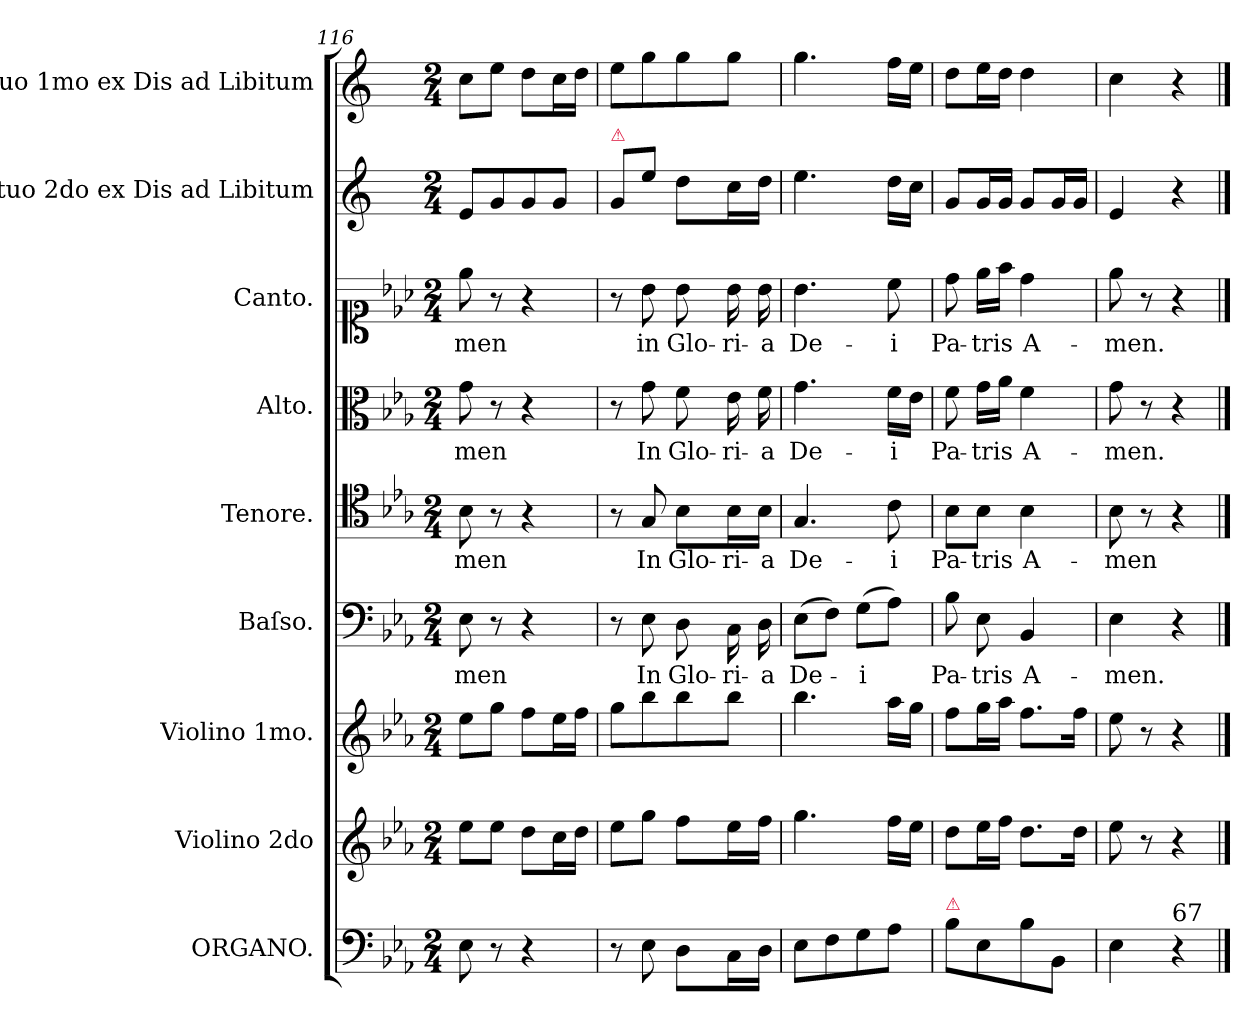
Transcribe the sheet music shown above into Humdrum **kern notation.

**kern	**kern	**kern	**kern	**text	**kern	**text	**kern	**text	**kern	**text	**kern	**kern
*part9	*part8	*part7	*part6	*part6	*part5	*part5	*part4	*part4	*part3	*part3	*part2	*part1
*staff9	*staff8	*staff7	*staff6	*staff6	*staff5	*staff5	*staff4	*staff4	*staff3	*staff3	*staff2	*staff1
*I"ORGANO.	*I"Violino 2do	*I"Violino 1mo.	*I"Baſso.	*	*I"Tenore.	*	*I"Alto.	*	*I"Canto.	*	*I"Lituo 2do ex Dis ad Libitum	*I"Lituo 1mo ex Dis ad Libitum
*I'org	*I'vl 2	*I'vl 1	*I'B	*	*I'T	*	*I'A	*	*	*	*	*
*clefF4	*clefG2	*clefG2	*clefF4	*	*clefC4	*	*clefC3	*	*clefC1	*	*clefG2	*clefG2
*	*	*	*	*	*	*	*	*	*	*	*ITrd5c9	*ITrd5c9
*k[b-e-a-]	*k[b-e-a-]	*k[b-e-a-]	*k[b-e-a-]	*	*k[b-e-a-]	*	*k[b-e-a-]	*	*k[b-e-a-]	*	*k[b-e-a-]	*k[b-e-a-]
*M2/4	*M2/4	*M2/4	*M2/4	*	*M2/4	*	*M2/4	*	*M2/4	*	*M2/4	*M2/4
=116	=116	=116	=116	=116	=116	=116	=116	=116	=116	=116	=116	=116
8E-\	8ee-\L	8ee-\L	8E-\	-men	8B-\	-men	8g\	-men	8ee-\	-men	8G/L	8e-\L
8r	8ee-\J	8gg\J	8r	.	8r	.	8r	.	8r	.	8B-/	8g\J
4r	8dd\L	8ff\L	4r	.	4r	.	4r	.	4r	.	8B-/	8f\L
.	16cc\L	16ee-\L	.	.	.	.	.	.	.	.	8B-/J	16e-\L
.	16dd\JJ	16ff\JJ	.	.	.	.	.	.	.	.	.	16f\JJ
=117	=117	=117	=117	=117	=117	=117	=117	=117	=117	=117	=117	=117
!	!	!	!	!	!	!	!	!	!	!	!LO:TX:a:color=crimson:t=⚠	!
8r	8ee-\L	8gg\L	8r	.	8r	.	8r	.	8r	.	8B-/L	8g\L
8E-\	8gg\J	8bb-\	8E-\	In	8G/	In	8g\	In	8b-\	in	8g\J	8b-\
8D\L	8ff\L	8bb-\	8D\	Glo-	8B-\L	Glo-	8f\	Glo-	8b-\	Glo-	8f\L	8b-\
16C\L	16ee-\L	8bb-\J	16C\	-ri-	16B-\L	-ri-	16e-\	-ri-	16b-\	-ri-	16e-\L	8b-\J
16D\JJ	16ff\JJ	.	16D\	-a	16B-\JJ	-a	16f\	-a	16b-\	-a	16f\JJ	.
=118	=118	=118	=118	=118	=118	=118	=118	=118	=118	=118	=118	=118
8E-\L	4.gg\	4.bb-\	(8E-\L	De-	4.G/	De-	4.g\	De-	4.b-\	De-	4.g\	4.b-\
8F\	.	.	8F\J)	.	.	.	.	.	.	.	.	.
8G\	.	.	(8G\L	-i	.	.	.	.	.	.	.	.
8A-\J	16ff\LL	16aa-\LL	8A-\J)	.	8c\	-i	16f\LL	-i	8cc\	-i	16f\LL	16a-\LL
.	16ee-\JJ	16gg\JJ	.	.	.	.	16e-\JJ	.	.	.	16e-\JJ	16g\JJ
=119	=119	=119	=119	=119	=119	=119	=119	=119	=119	=119	=119	=119
!LO:TX:a:color=crimson:t=⚠	!	!	!	!	!	!	!	!	!	!	!	!
8B-\L	8dd\L	8ff\L	8B-\	Pa-	8B-\L	Pa-	8f\	Pa-	8dd\	Pa-	8B-/L	8f\L
8E-\	16ee-\L	16gg\L	8E-\	-tris	8B-\J	-tris	16g\LL	-tris	16ee-\LL	-tris	16B-/L	16g\L
.	16ff\JJ	16aa-\JJ	.	.	.	.	16a-\JJ	.	16ff\JJ	.	16B-/JJ	16f\JJ
8B-\	8.dd\L	8.ff\L	4BB-/	A-	4B-\	A-	4f\	A-	4dd\	A-	8B-/L	4f\
8BB-/J	.	.	.	.	.	.	.	.	.	.	16B-/L	.
.	16dd\Jk	16ff\Jk	.	.	.	.	.	.	.	.	16B-/JJ	.
=120	=120	=120	=120	=120	=120	=120	=120	=120	=120	=120	=120	=120
4E-\	8ee-\	8ee-\	4E-\	-men.	8B-\	-men	8g\	-men.	8ee-\	-men.	4G/	4e-\
.	8r	8r	.	.	8r	.	8r	.	8r	.	.	.
!LO:TX:a:t=67	!	!	!	!	!	!	!	!	!	!	!	!
4r	4r	4r	4r	.	4r	.	4r	.	4r	.	4r	4r
==	==	==	==	==	==	==	==	==	==	==	==	==
*-	*-	*-	*-	*-	*-	*-	*-	*-	*-	*-	*-	*-
